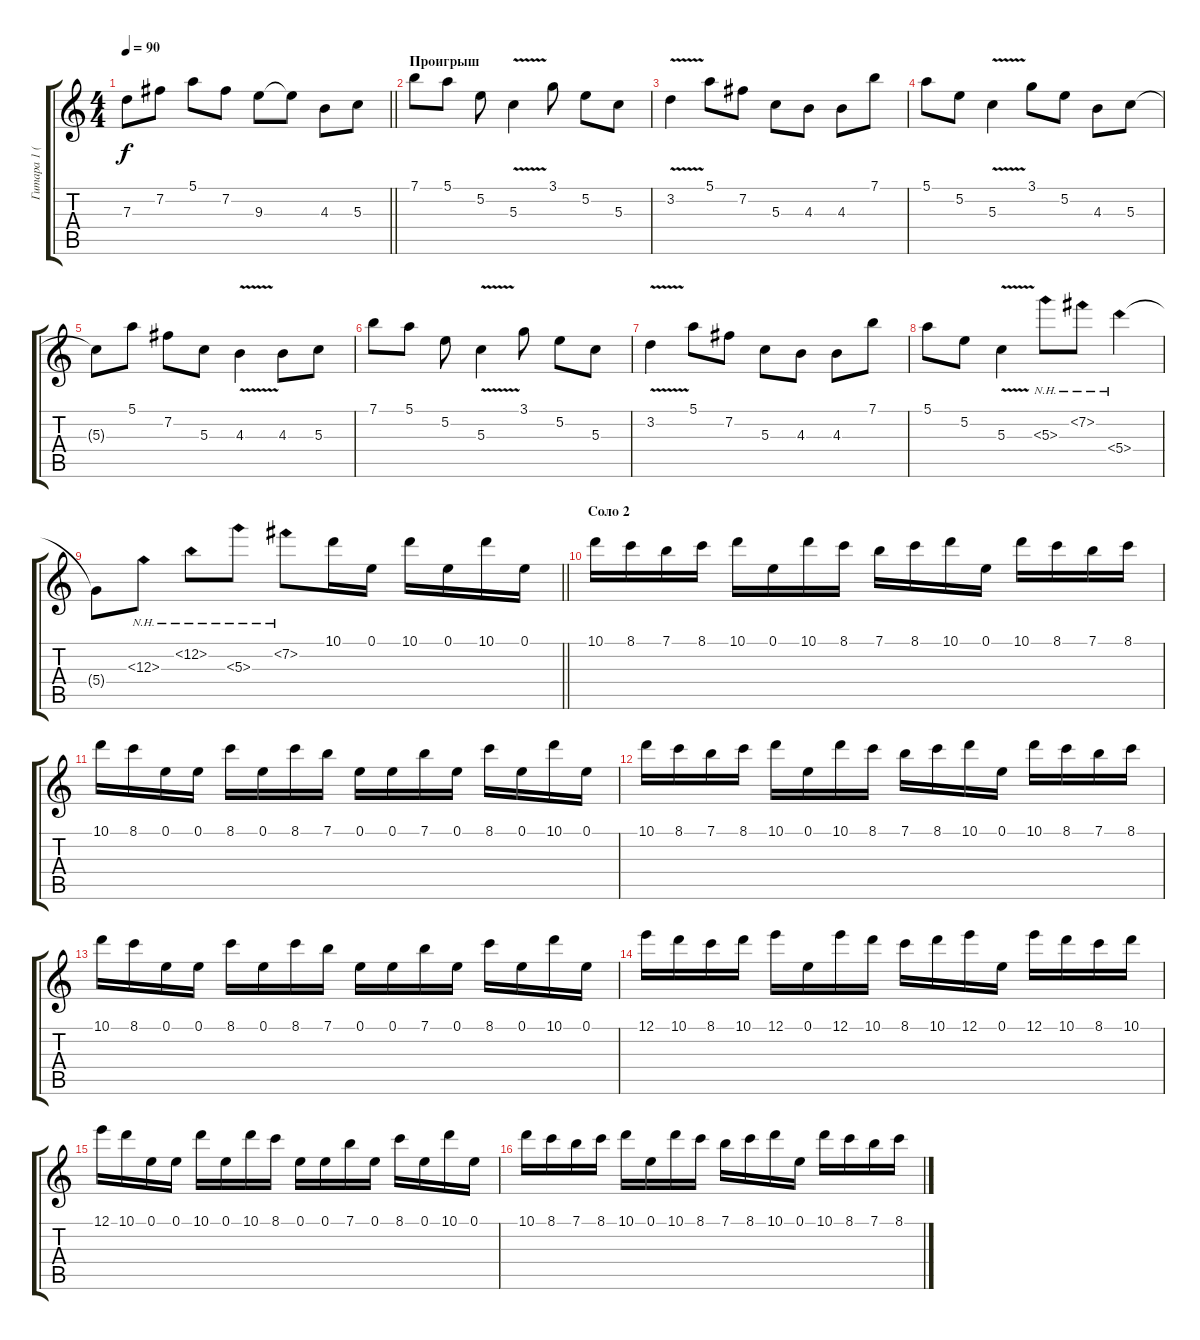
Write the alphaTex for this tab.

\track ("Гитара 1 (соло)" "Гитара 1 (") {instrument electricguitarjazz}
\staff {score tabs}
\tuning (E4 B3 G3 D3 A2 E2) {hide}
\ts (4 4)
\tempo 90
\clef g2
\barLineRight lightlight
\ks c
7.3.8{dy f} 7.2.8 5.1.8 7.2.8 9.3.8 9.3{t}.8 4.3.8 5.3.8 |
\section ("" "Проигрыш")
7.1.8 5.1.8 5.2.8 5.3{v}.4 3.1.8 5.2.8 5.3.8 |
3.2{v}.4 5.1.8 7.2.8 5.3.8 4.3.8 4.3.8 7.1.8 |
5.1.8 5.2.8 5.3{v}.4 3.1.8 5.2.8 4.3.8 5.3.8 |
5.3{t}.8 5.1.8 7.2.8 5.3.8 4.3{v}.4 4.3.8 5.3.8 |
7.1.8 5.1.8 5.2.8 5.3{v}.4 3.1.8 5.2.8 5.3.8 |
3.2{v}.4 5.1.8 7.2.8 5.3.8 4.3.8 4.3.8 7.1.8 |
5.1.8 5.2.8 5.3{v}.4 5.3{nh}.8 7.2{nh}.8 5.4{nh}.4 |
\barLineRight lightlight
5.4{t}.8 12.3{nh}.8 12.2{nh}.8 5.3{nh}.8 7.2{nh}.8 10.1.16 0.1.16 10.1.16 0.1.16 10.1.16 0.1.16 |
\section ("" "Соло 2")
10.1.16 8.1.16 7.1.16 8.1.16 10.1.16 0.1.16 10.1.16 8.1.16 7.1.16 8.1.16 10.1.16 0.1.16 10.1.16 8.1.16 7.1.16 8.1.16 |
10.1.16 8.1.16 0.1.16 0.1.16 8.1.16 0.1.16 8.1.16 7.1.16 0.1.16 0.1.16 7.1.16 0.1.16 8.1.16 0.1.16 10.1.16 0.1.16 |
10.1.16 8.1.16 7.1.16 8.1.16 10.1.16 0.1.16 10.1.16 8.1.16 7.1.16 8.1.16 10.1.16 0.1.16 10.1.16 8.1.16 7.1.16 8.1.16 |
10.1.16 8.1.16 0.1.16 0.1.16 8.1.16 0.1.16 8.1.16 7.1.16 0.1.16 0.1.16 7.1.16 0.1.16 8.1.16 0.1.16 10.1.16 0.1.16 |
12.1.16 10.1.16 8.1.16 10.1.16 12.1.16 0.1.16 12.1.16 10.1.16 8.1.16 10.1.16 12.1.16 0.1.16 12.1.16 10.1.16 8.1.16 10.1.16 |
12.1.16 10.1.16 0.1.16 0.1.16 10.1.16 0.1.16 10.1.16 8.1.16 0.1.16 0.1.16 7.1.16 0.1.16 8.1.16 0.1.16 10.1.16 0.1.16 |
10.1.16 8.1.16 7.1.16 8.1.16 10.1.16 0.1.16 10.1.16 8.1.16 7.1.16 8.1.16 10.1.16 0.1.16 10.1.16 8.1.16 7.1.16 8.1.16
